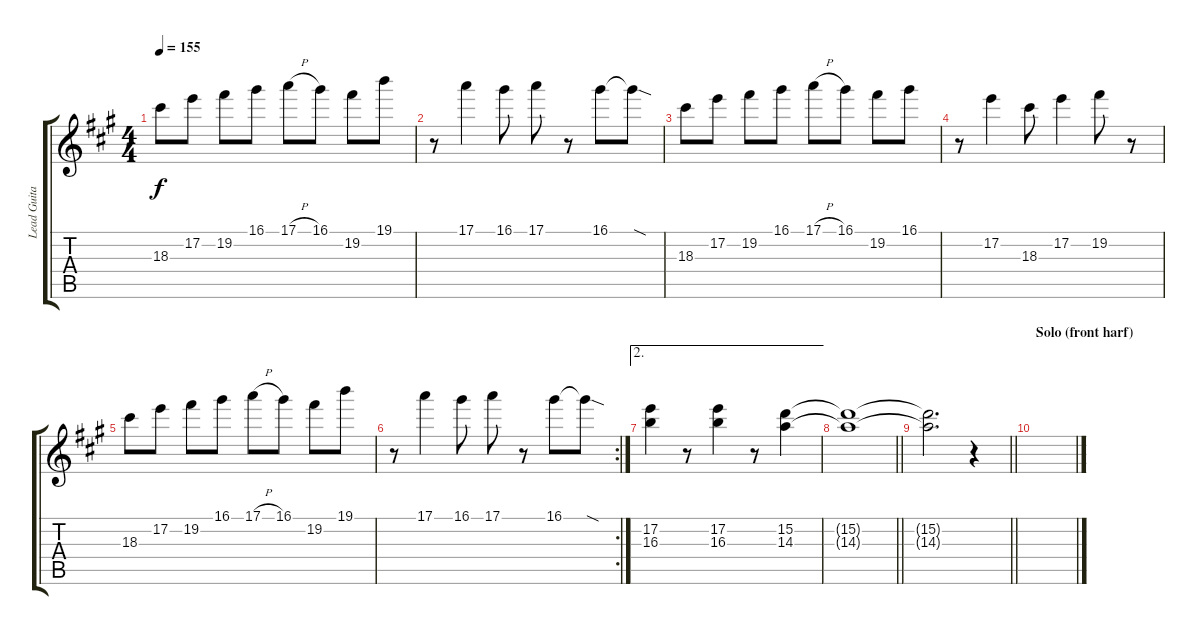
\track ("Lead Guitar1" "Lead Guita") {instrument overdrivenguitar}
\staff {score tabs}
\tuning (E4 B3 G3 D3 A2 E2) {hide}
\ts (4 4)
\tempo 155
\clef g2
\ks a
18.3.8{dy f} 17.2.8 19.2.8 16.1.8 17.1{h}.8 16.1.8 19.2.8 19.1.8 |
r.8 17.1.4 16.1.8 17.1.8 r.8 16.1.8 16.1{sod t}.8 |
18.3.8 17.2.8 19.2.8 16.1.8 17.1{h}.8 16.1.8 19.2.8 16.1.8 |
r.8 17.2.4 18.3.8 17.2.4 19.2.8 r.8 |
18.3.8 17.2.8 19.2.8 16.1.8 17.1{h}.8 16.1.8 19.2.8 19.1.8 |
\rc 2
r.8 17.1.4 16.1.8 17.1.8 r.8 16.1.8 16.1{sod t}.8 |
\ae 2
(17.2 16.3).4 r.8 (17.2 16.3).4 r.8 (15.2 14.3).4 |
\barLineRight lightlight
(15.2{t} 14.3{t}).1 |
\barLineRight lightlight
(15.2{t} 14.3{t}).2{d} r.4 |
\section ("" "Solo (front harf)")
